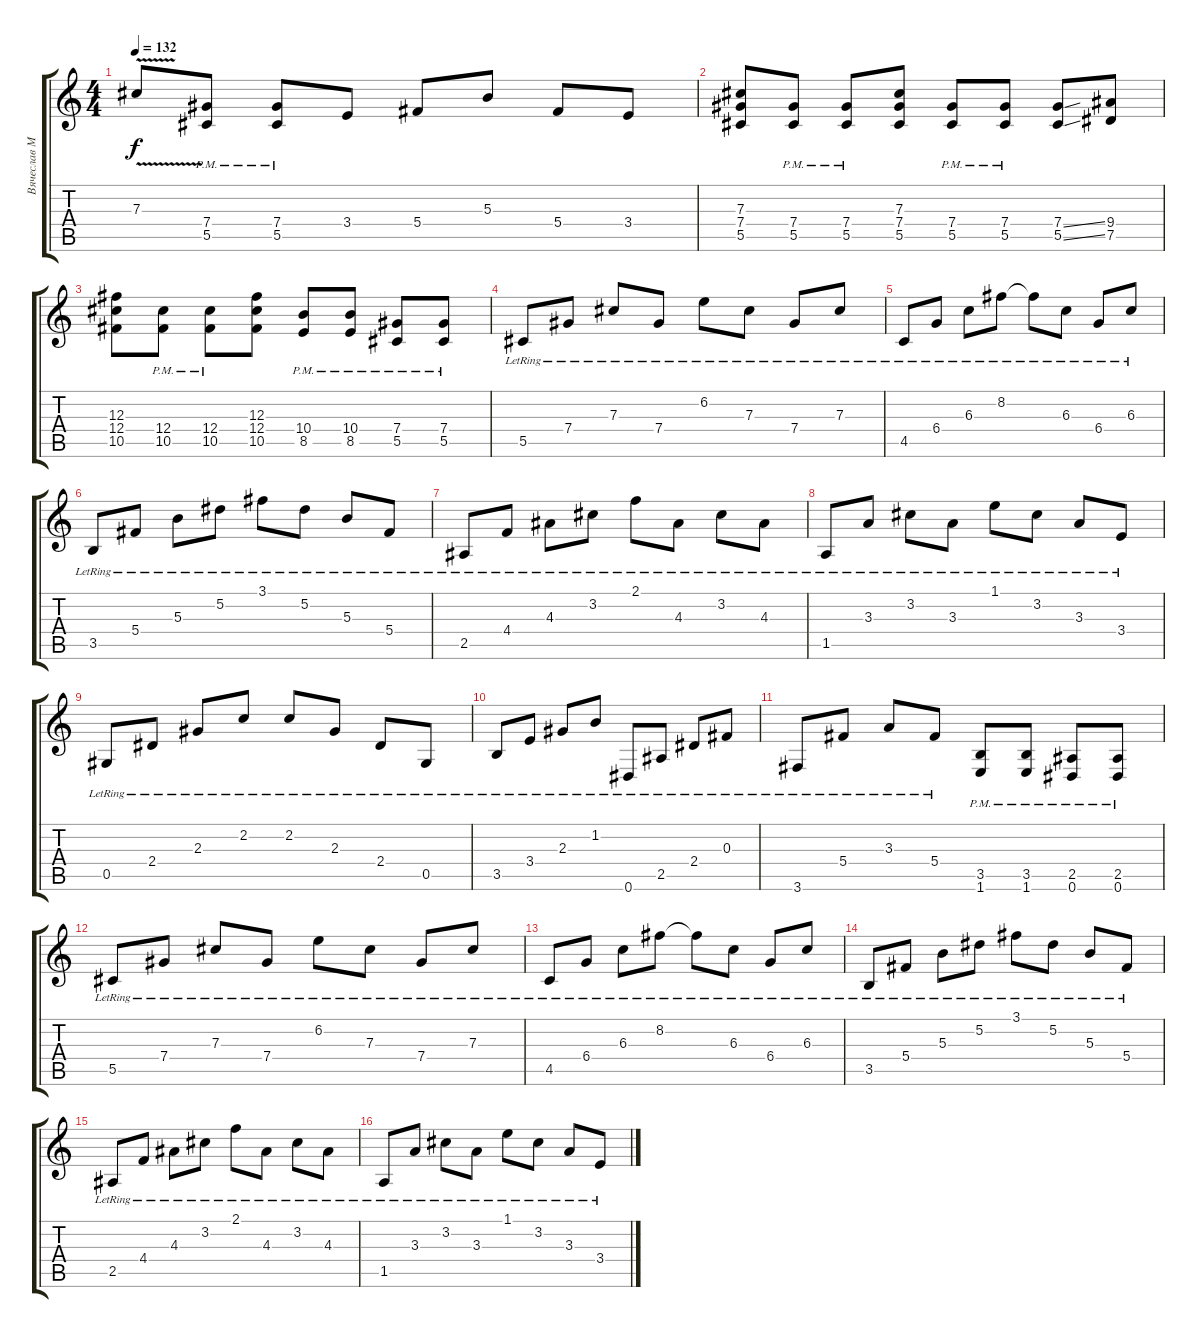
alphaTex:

\track ("Вячеслав Молчанов" "Вячеслав М") {instrument distortionguitar}
\staff {score tabs}
\tuning (Eb4 Bb3 Gb3 Db3 Ab2 Eb2) {hide}
\ts (4 4)
\tempo 132
\clef g2
\ks c
7.3{v t}.8{dy f} (7.4{pm} 5.5{pm}).8 (7.4{pm} 5.5{pm}).8 3.4.8 5.4.8 5.3.8 5.4.8 3.4.8 |
(7.3 7.4 5.5).8 (7.4{pm} 5.5{pm}).8 (7.4{pm} 5.5{pm}).8 (7.3 7.4 5.5).8 (7.4{pm} 5.5{pm}).8 (7.4{pm} 5.5{pm}).8 (7.4{ss} 5.5{ss}).8 (9.4 7.5).8 |
(12.3 12.4 10.5).8 (12.4{pm} 10.5{pm}).8 (12.4{pm} 10.5{pm}).8 (12.3 12.4 10.5).8 (10.4{pm} 8.5{pm}).8 (10.4{pm} 8.5{pm}).8 (7.4{pm} 5.5{pm}).8 (7.4{pm} 5.5{pm}).8 |
5.5{lr}.8{instrument distortionguitar} 7.4{lr}.8 7.3{lr}.8 7.4{lr}.8 6.2{lr}.8 7.3{lr}.8 7.4{lr}.8 7.3{lr}.8 |
4.5{lr}.8 6.4{lr}.8 6.3{lr}.8 8.2{lr}.8 8.2{lr t}.8 6.3{lr}.8 6.4{lr}.8 6.3{lr}.8 |
3.5{lr}.8 5.4{lr}.8 5.3{lr}.8 5.2{lr}.8 3.1{lr}.8 5.2{lr}.8 5.3{lr}.8 5.4{lr}.8 |
2.5{lr}.8 4.4{lr}.8 4.3{lr}.8 3.2{lr}.8 2.1{lr}.8 4.3{lr}.8 3.2{lr}.8 4.3{lr}.8 |
1.5{lr}.8 3.3{lr}.8 3.2{lr}.8 3.3{lr}.8 1.1{lr}.8 3.2{lr}.8 3.3{lr}.8 3.4{lr}.8 |
0.5{lr}.8 2.4{lr}.8 2.3{lr}.8 2.2{lr}.8 2.2{lr}.8 2.3{lr}.8 2.4{lr}.8 0.5{lr}.8 |
3.5{lr}.8 3.4{lr}.8 2.3{lr}.8 1.2{lr}.8 0.6{lr}.8 2.5{lr}.8 2.4{lr}.8 0.3{lr}.8 |
3.6{lr}.8 5.4{lr}.8 3.3{lr}.8 5.4{lr}.8 (3.5{pm} 1.6{pm}).8 (3.5{pm} 1.6{pm}).8 (2.5{pm} 0.6{pm}).8 (2.5{pm} 0.6{pm}).8 |
5.5{lr}.8 7.4{lr}.8 7.3{lr}.8 7.4{lr}.8 6.2{lr}.8 7.3{lr}.8 7.4{lr}.8 7.3{lr}.8 |
4.5{lr}.8 6.4{lr}.8 6.3{lr}.8 8.2{lr}.8 8.2{lr t}.8 6.3{lr}.8 6.4{lr}.8 6.3{lr}.8 |
3.5{lr}.8 5.4{lr}.8 5.3{lr}.8 5.2{lr}.8 3.1{lr}.8 5.2{lr}.8 5.3{lr}.8 5.4{lr}.8 |
2.5{lr}.8 4.4{lr}.8 4.3{lr}.8 3.2{lr}.8 2.1{lr}.8 4.3{lr}.8 3.2{lr}.8 4.3{lr}.8 |
1.5{lr}.8 3.3{lr}.8 3.2{lr}.8 3.3{lr}.8 1.1{lr}.8 3.2{lr}.8 3.3{lr}.8 3.4{lr}.8
